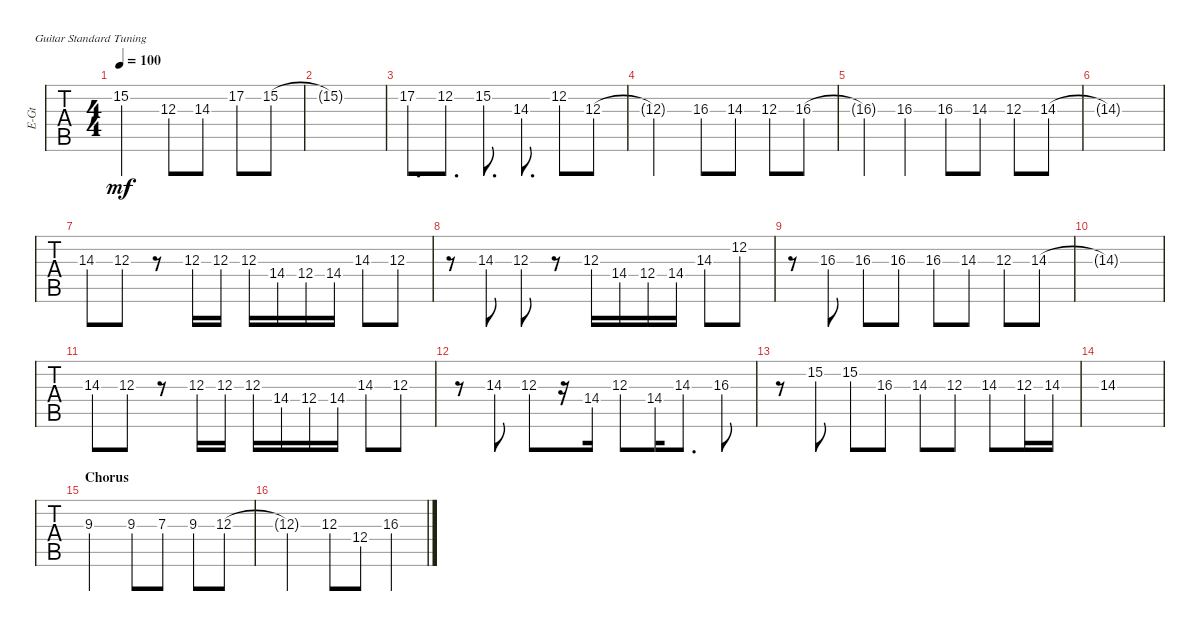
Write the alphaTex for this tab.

\defaultSystemsLayout 4
\bracketExtendMode groupsimilarinstruments
\otherSystemsTrackNameOrientation horizontal
\track ("Vocals" "E-Gt") {mute instrument electricguitarclean}
\staff {tabs}
\tuning (E4 B3 G3 D3 A2 E2)
\ts (4 4)
\tempo 100
\clef g2
\ks c
15.2.2{dy mf} 12.3.8 14.3.8 17.2.8 15.2.8 |
15.2{t}.1 |
17.2.8{d} 12.2.8{d} 15.2.8{d} 14.3.8{d} 12.2.8 12.3.8 |
12.3{t}.2 16.3.8 14.3.8 12.3.8 16.3.8 |
16.3{t}.4 16.3.4 16.3.8 14.3.8 12.3.8 14.3.8 |
14.3{t}.1 |
14.3.8 12.3.8 r.8 12.3.16 12.3.16 12.3.16 14.4.16 12.4.16 14.4.16 14.3.8 12.3.8 |
r.8 14.3.8 12.3.8 r.8 12.3.16 14.4.16 12.4.16 14.4.16 14.3.8 12.2.8 |
r.8 16.3.8 16.3.8 16.3.8 16.3.8 14.3.8 12.3.8 14.3.8 |
14.3{t}.1 |
14.3.8 12.3.8 r.8 12.3.16 12.3.16 12.3.16 14.4.16 12.4.16 14.4.16 14.3.8 12.3.8 |
r.8 14.3.8 12.3.8 r.16 14.4.16 12.3.8 14.4.16 14.3.8{d} 16.3.8 |
r.8 15.2.8 15.2.8 16.3.8 14.3.8 12.3.8 14.3.8 12.3.16 14.3.16 |
14.3.1 |
\section ("" "Chorus")
9.3.2 9.3.8 7.3.8 9.3.8 12.3.8 |
12.3{t}.2 12.3.8 12.4.8 16.3.4
